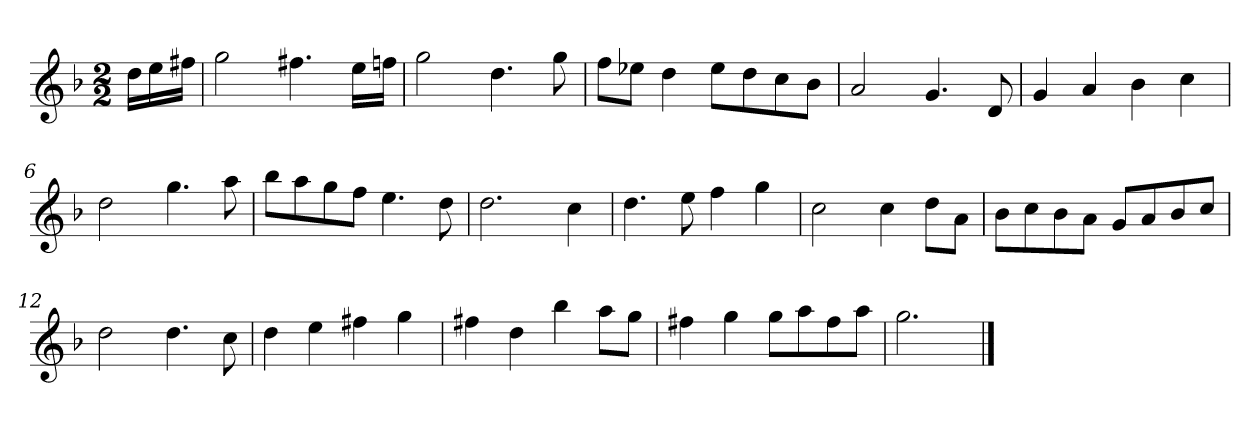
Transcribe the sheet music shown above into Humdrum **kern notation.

**kern
*part1
*staff1
*k[b-]
*M2/2
*MM120
=
16ddLL
16ee
16ff#XJJ
=1
2gg
4.ff#X
16eeLL
16ffnJJ
=2
2gg
4.dd
8gg
=3
8ffL
8ee-XJ
4dd
8ee-L
8dd
8cc
8b-J
=4
2a
4.g
8d
=5
4g
4a
4b-
4cc
=6
2dd
4.gg
8aa
=7
8bb-L
8aa
8gg
8ffJ
4.ee
8dd
=8
2.dd
4cc
=9
4.dd
8ee
4ff
4gg
=10
2cc
4cc
8ddL
8aJ
=11
8b-L
8cc
8b-
8aJ
8gL
8a
8b-
8ccJ
=12
2dd
4.dd
8cc
=13
4dd
4ee
4ff#X
4gg
=14
4ff#X
4dd
4bb-
8aaL
8ggJ
=15
4ff#X
4gg
8ggL
8aa
8ff#
8aaJ
=16
2.gg
==
*-
